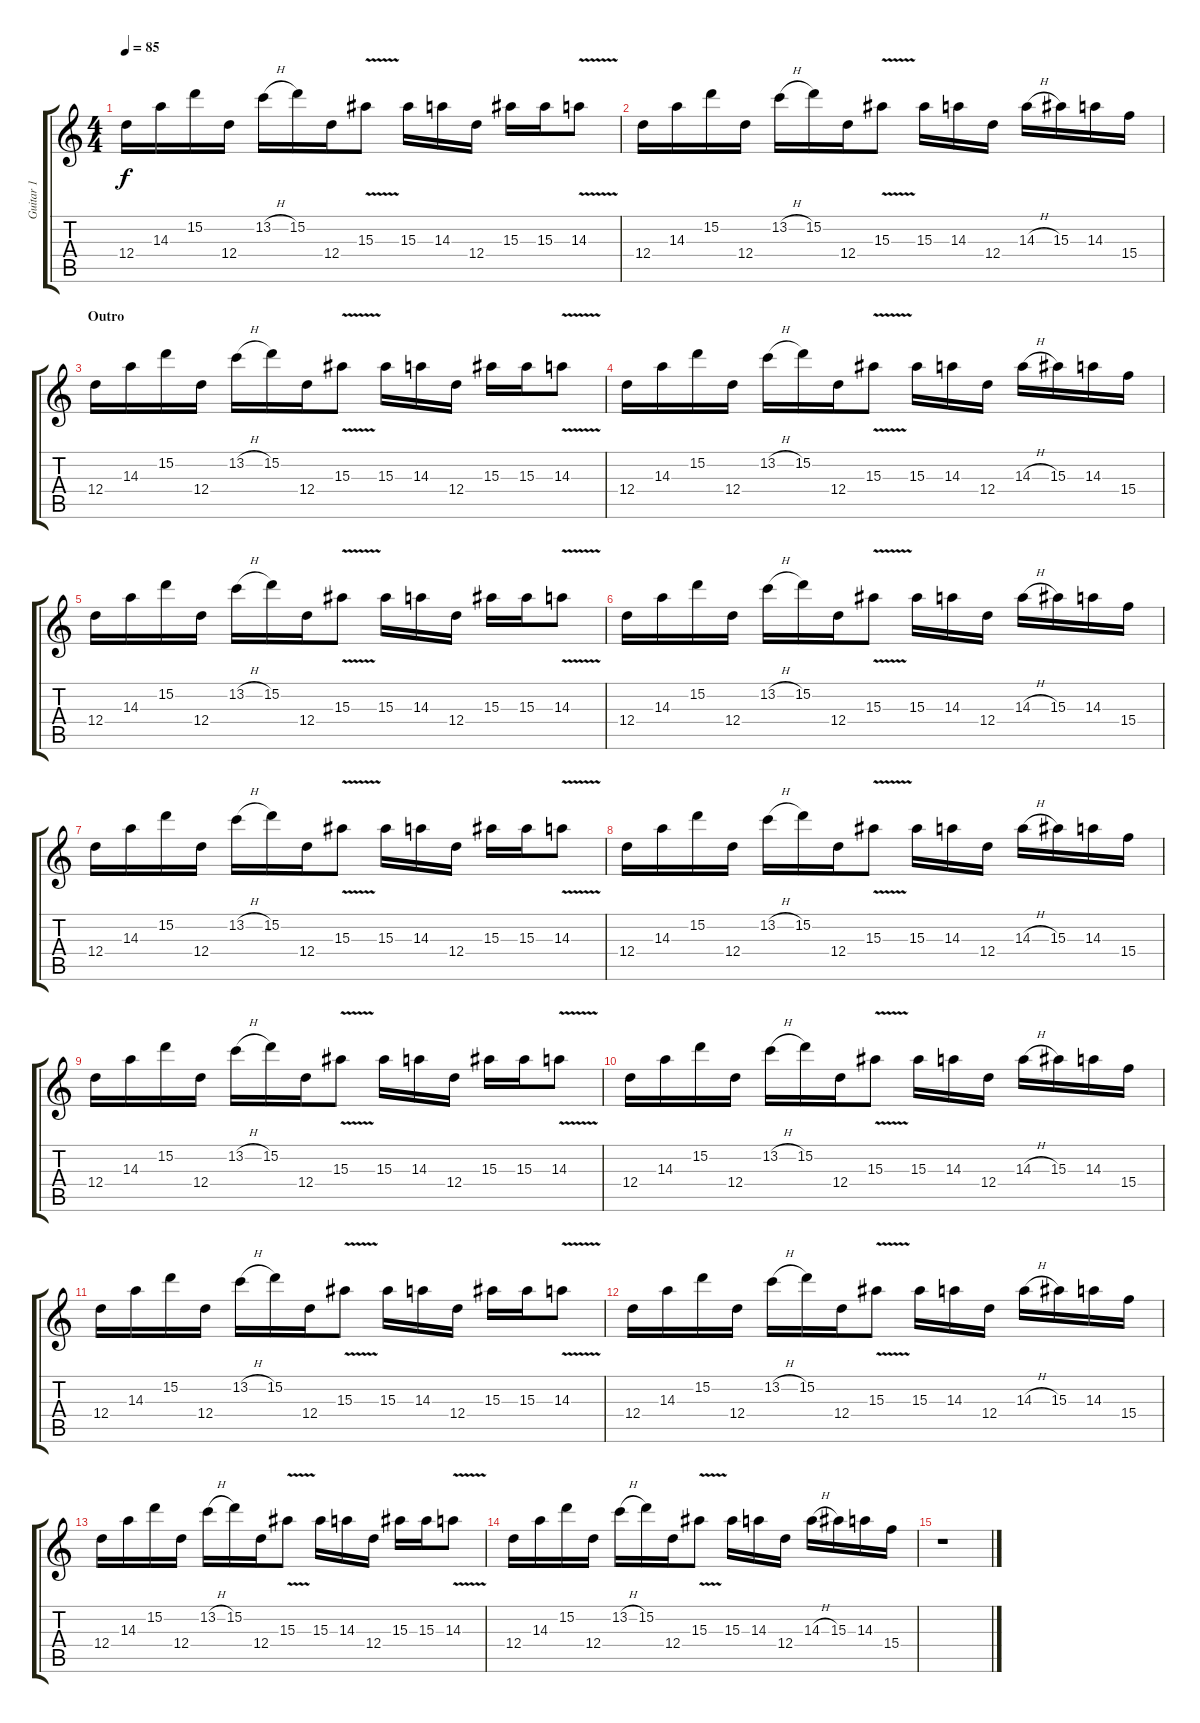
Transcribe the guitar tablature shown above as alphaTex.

\track ("Guitar 1" "Guitar 1") {instrument overdrivenguitar}
\staff {score tabs}
\tuning (E4 B3 G3 D3 A2 D2) {hide}
\ts (4 4)
\tempo 85
\clef g2
\ks c
12.4.16{dy f} 14.3.16 15.2.16 12.4.16 13.2{h}.16 15.2.16 12.4.16 15.3{v}.8 15.3.16 14.3.16 12.4.16 15.3.16 15.3.16 14.3{v}.8 |
12.4.16 14.3.16 15.2.16 12.4.16 13.2{h}.16 15.2.16 12.4.16 15.3{v}.8 15.3.16 14.3.16 12.4.16 14.3{h}.16 15.3.16 14.3.16 15.4.16 |
\section ("" "Outro")
12.4.16 14.3.16 15.2.16 12.4.16 13.2{h}.16 15.2.16 12.4.16 15.3{v}.8 15.3.16 14.3.16 12.4.16 15.3.16 15.3.16 14.3{v}.8 |
12.4.16 14.3.16 15.2.16 12.4.16 13.2{h}.16 15.2.16 12.4.16 15.3{v}.8 15.3.16 14.3.16 12.4.16 14.3{h}.16 15.3.16 14.3.16 15.4.16 |
12.4.16 14.3.16 15.2.16 12.4.16 13.2{h}.16 15.2.16 12.4.16 15.3{v}.8 15.3.16 14.3.16 12.4.16 15.3.16 15.3.16 14.3{v}.8 |
12.4.16 14.3.16 15.2.16 12.4.16 13.2{h}.16 15.2.16 12.4.16 15.3{v}.8 15.3.16 14.3.16 12.4.16 14.3{h}.16 15.3.16 14.3.16 15.4.16 |
12.4.16{volume 10} 14.3.16 15.2.16 12.4.16 13.2{h}.16 15.2.16 12.4.16 15.3{v}.8 15.3.16 14.3.16 12.4.16 15.3.16 15.3.16 14.3{v}.8 |
12.4.16 14.3.16 15.2.16 12.4.16 13.2{h}.16 15.2.16 12.4.16 15.3{v}.8 15.3.16 14.3.16 12.4.16 14.3{h}.16 15.3.16 14.3.16 15.4.16 |
12.4.16{volume 5} 14.3.16 15.2.16 12.4.16 13.2{h}.16 15.2.16 12.4.16 15.3{v}.8 15.3.16 14.3.16 12.4.16 15.3.16 15.3.16 14.3{v}.8 |
12.4.16 14.3.16 15.2.16 12.4.16 13.2{h}.16 15.2.16 12.4.16 15.3{v}.8 15.3.16 14.3.16 12.4.16 14.3{h}.16 15.3.16 14.3.16 15.4.16 |
12.4.16{volume 3} 14.3.16 15.2.16 12.4.16 13.2{h}.16 15.2.16 12.4.16 15.3{v}.8 15.3.16 14.3.16 12.4.16 15.3.16 15.3.16 14.3{v}.8 |
12.4.16 14.3.16 15.2.16 12.4.16 13.2{h}.16 15.2.16 12.4.16 15.3{v}.8 15.3.16 14.3.16 12.4.16 14.3{h}.16 15.3.16 14.3.16 15.4.16 |
12.4.16{volume 0} 14.3.16 15.2.16 12.4.16 13.2{h}.16 15.2.16 12.4.16 15.3{v}.8 15.3.16 14.3.16 12.4.16 15.3.16 15.3.16 14.3{v}.8 |
12.4.16 14.3.16 15.2.16 12.4.16 13.2{h}.16 15.2.16 12.4.16 15.3{v}.8 15.3.16 14.3.16 12.4.16 14.3{h}.16 15.3.16 14.3.16 15.4.16 |
r.1
